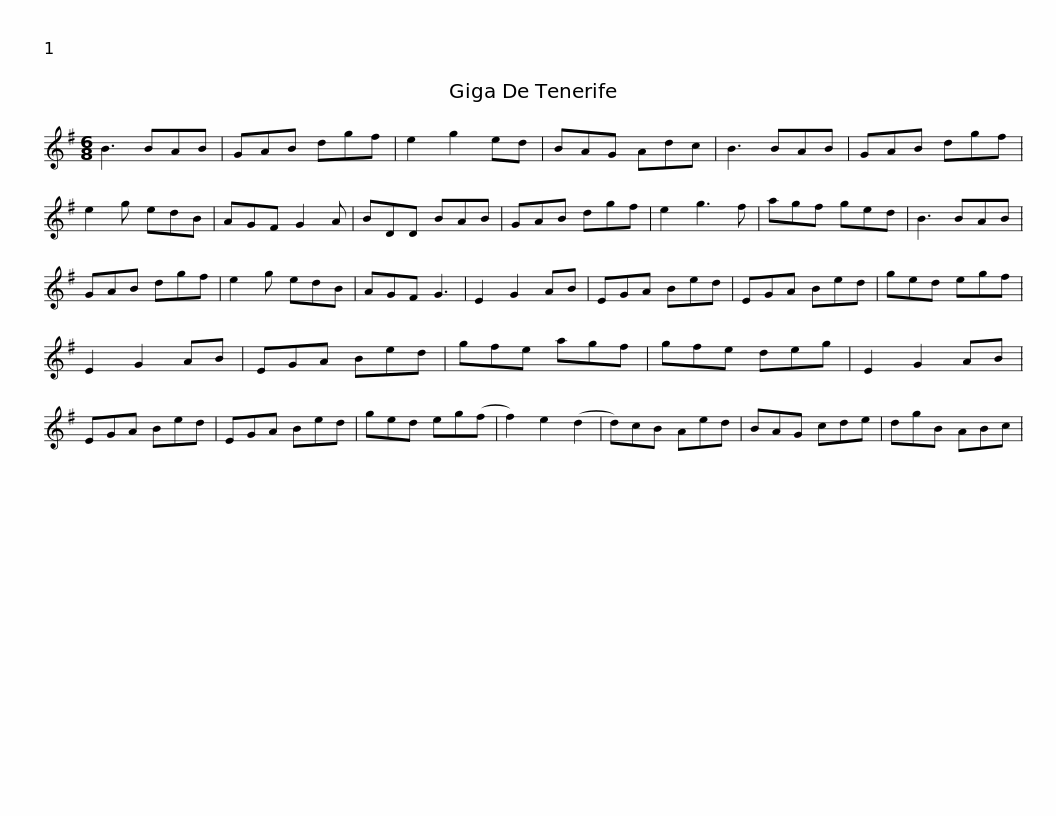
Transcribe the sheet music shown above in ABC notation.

X:1
L:1/8
M:6/8
I:linebreak $
K:G
V:1 treble
V:1
 B3 BAB | GAB dgf | e2 g2 ed | BAG Adc | B3 BAB | %5
 GAB dgf | e2 g edB | AGF G2 A |$ BDD BAB | GAB dgf | %10
 e2 g3 f | agf ged | B3 BAB | GAB dgf | e2 g edB | %15
 AGF G3 |$ E2 G2 AB | EGA Bed | EGA Bed | ged egf | %20
 E2 G2 AB | EGA Bed | gfe agf | gfe deg |$ E2 G2 AB | %25
 EGA Bed | EGA Bed | ged eg(f | f2) e2 (d2 | d)cB Aed | %30
 BAG cde | dgB ABc | %32
